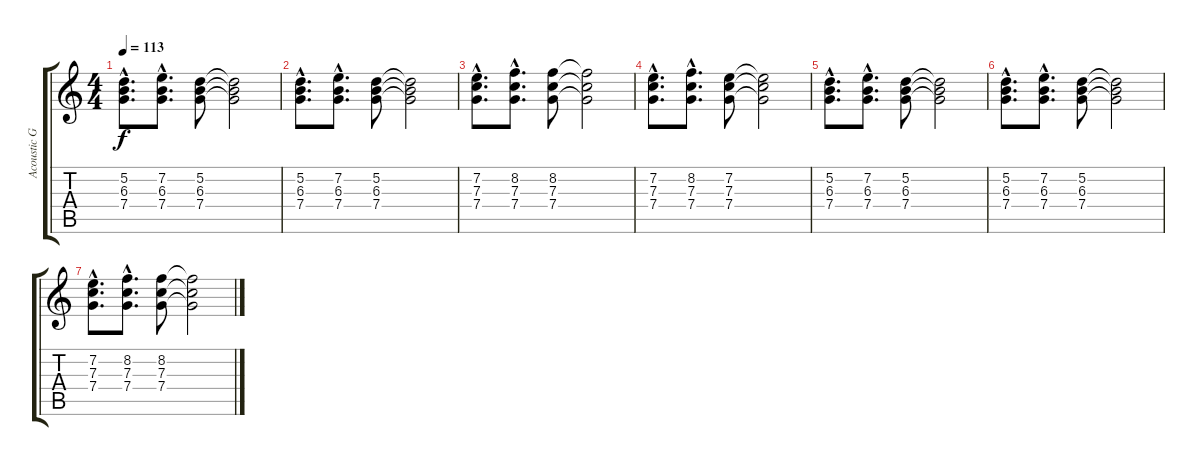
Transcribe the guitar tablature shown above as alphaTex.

\track ("Acoustic Guitar" "Acoustic G") {instrument acousticguitarnylon}
\staff {score tabs}
\tuning (D4 A3 F3 C3 G2 D2) {hide}
\ts (4 4)
\tempo 113
\clef g2
\ks c
(5.2{hac} 6.3{hac} 7.4{hac}).8{d dy f} (7.2{hac} 6.3{hac} 7.4{hac}).8{d} (5.2 6.3 7.4).8 (5.2{t} 6.3{t} 7.4{t}).2 |
(5.2{hac} 6.3{hac} 7.4{hac}).8{d} (7.2{hac} 6.3{hac} 7.4{hac}).8{d} (5.2 6.3 7.4).8 (5.2{t} 6.3{t} 7.4{t}).2 |
(7.2{hac} 7.3{hac} 7.4{hac}).8{d} (8.2{hac} 7.3{hac} 7.4{hac}).8{d} (8.2 7.3 7.4).8 (8.2{t} 7.3{t} 7.4{t}).2 |
(7.2{hac} 7.3{hac} 7.4{hac}).8{d} (8.2{hac} 7.3{hac} 7.4{hac}).8{d} (7.2 7.3 7.4).8 (7.2{t} 7.3{t} 7.4{t}).2 |
(5.2{hac} 6.3{hac} 7.4{hac}).8{d} (7.2{hac} 6.3{hac} 7.4{hac}).8{d} (5.2 6.3 7.4).8 (5.2{t} 6.3{t} 7.4{t}).2 |
(5.2{hac} 6.3{hac} 7.4{hac}).8{d} (7.2{hac} 6.3{hac} 7.4{hac}).8{d} (5.2 6.3 7.4).8 (5.2{t} 6.3{t} 7.4{t}).2 |
(7.2{hac} 7.3{hac} 7.4{hac}).8{d} (8.2{hac} 7.3{hac} 7.4{hac}).8{d} (8.2 7.3 7.4).8 (8.2{t} 7.3{t} 7.4{t}).2
